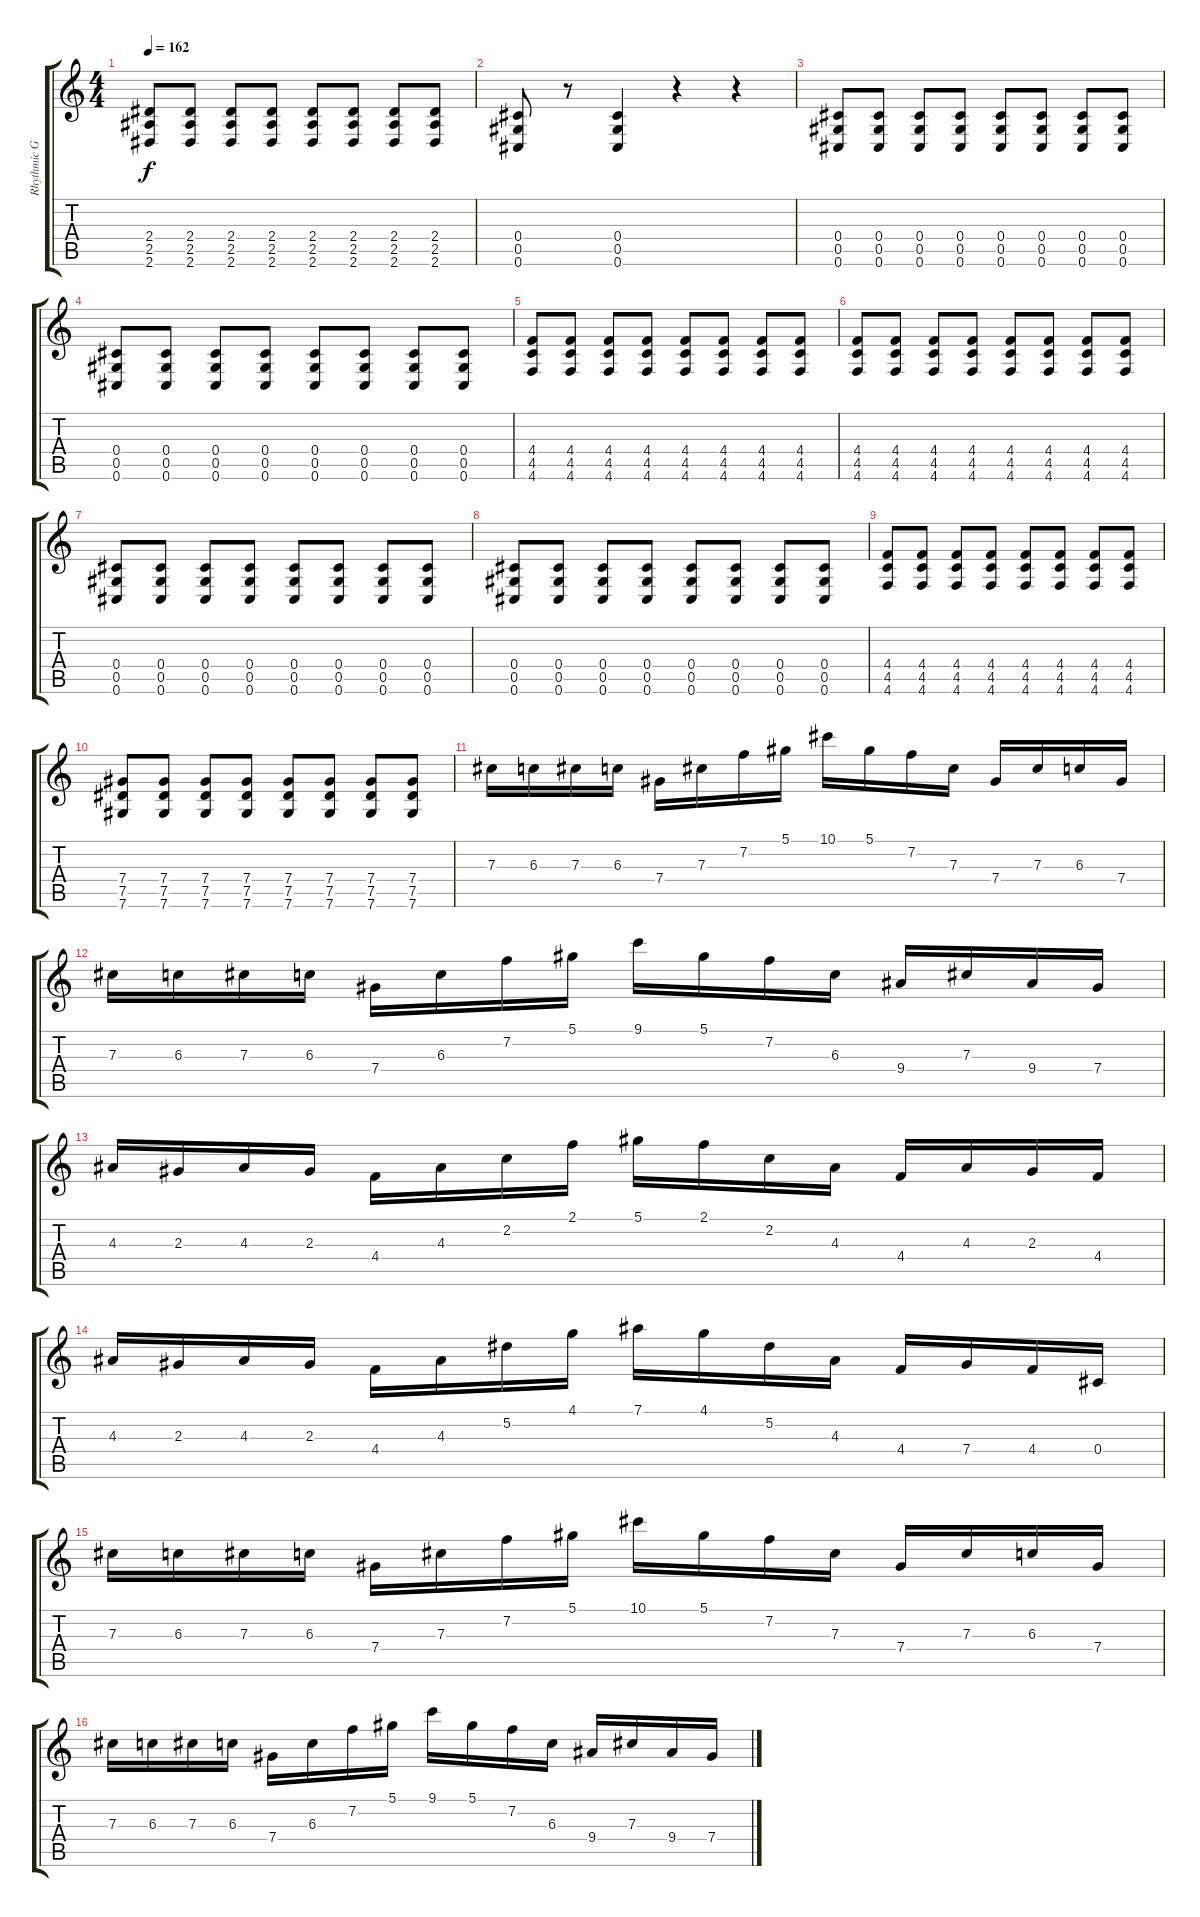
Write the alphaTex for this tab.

\track ("Rhythmic Guitar" "Rhythmic G") {instrument distortionguitar}
\staff {score tabs}
\tuning (Eb4 Bb3 Gb3 Db3 Ab2 Db2) {hide}
\ts (4 4)
\tempo 162
\clef g2
\ks c
(2.4 2.5 2.6).8{dy f} (2.4 2.5 2.6).8 (2.4 2.5 2.6).8 (2.4 2.5 2.6).8 (2.4 2.5 2.6).8 (2.4 2.5 2.6).8 (2.4 2.5 2.6).8 (2.4 2.5 2.6).8 |
(0.4 0.5 0.6).8 r.8 (0.4 0.5 0.6).4 r.4 r.4 |
(0.4 0.5 0.6).8 (0.4 0.5 0.6).8 (0.4 0.5 0.6).8 (0.4 0.5 0.6).8 (0.4 0.5 0.6).8 (0.4 0.5 0.6).8 (0.4 0.5 0.6).8 (0.4 0.5 0.6).8 |
(0.4 0.5 0.6).8 (0.4 0.5 0.6).8 (0.4 0.5 0.6).8 (0.4 0.5 0.6).8 (0.4 0.5 0.6).8 (0.4 0.5 0.6).8 (0.4 0.5 0.6).8 (0.4 0.5 0.6).8 |
(4.4 4.5 4.6).8 (4.4 4.5 4.6).8 (4.4 4.5 4.6).8 (4.4 4.5 4.6).8 (4.4 4.5 4.6).8 (4.4 4.5 4.6).8 (4.4 4.5 4.6).8 (4.4 4.5 4.6).8 |
(4.4 4.5 4.6).8 (4.4 4.5 4.6).8 (4.4 4.5 4.6).8 (4.4 4.5 4.6).8 (4.4 4.5 4.6).8 (4.4 4.5 4.6).8 (4.4 4.5 4.6).8 (4.4 4.5 4.6).8 |
(0.4 0.5 0.6).8 (0.4 0.5 0.6).8 (0.4 0.5 0.6).8 (0.4 0.5 0.6).8 (0.4 0.5 0.6).8 (0.4 0.5 0.6).8 (0.4 0.5 0.6).8 (0.4 0.5 0.6).8 |
(0.4 0.5 0.6).8 (0.4 0.5 0.6).8 (0.4 0.5 0.6).8 (0.4 0.5 0.6).8 (0.4 0.5 0.6).8 (0.4 0.5 0.6).8 (0.4 0.5 0.6).8 (0.4 0.5 0.6).8 |
(4.4 4.5 4.6).8 (4.4 4.5 4.6).8 (4.4 4.5 4.6).8 (4.4 4.5 4.6).8 (4.4 4.5 4.6).8 (4.4 4.5 4.6).8 (4.4 4.5 4.6).8 (4.4 4.5 4.6).8 |
(7.4 7.5 7.6).8 (7.4 7.5 7.6).8 (7.4 7.5 7.6).8 (7.4 7.5 7.6).8 (7.4 7.5 7.6).8 (7.4 7.5 7.6).8 (7.4 7.5 7.6).8 (7.4 7.5 7.6).8 |
7.3.16 6.3.16 7.3.16 6.3.16 7.4.16 7.3.16 7.2.16 5.1.16 10.1.16 5.1.16 7.2.16 7.3.16 7.4.16 7.3.16 6.3.16 7.4.16 |
7.3.16 6.3.16 7.3.16 6.3.16 7.4.16 6.3.16 7.2.16 5.1.16 9.1.16 5.1.16 7.2.16 6.3.16 9.4.16 7.3.16 9.4.16 7.4.16 |
4.3.16 2.3.16 4.3.16 2.3.16 4.4.16 4.3.16 2.2.16 2.1.16 5.1.16 2.1.16 2.2.16 4.3.16 4.4.16 4.3.16 2.3.16 4.4.16 |
4.3.16 2.3.16 4.3.16 2.3.16 4.4.16 4.3.16 5.2.16 4.1.16 7.1.16 4.1.16 5.2.16 4.3.16 4.4.16 7.4.16 4.4.16 0.4.16 |
7.3.16 6.3.16 7.3.16 6.3.16 7.4.16 7.3.16 7.2.16 5.1.16 10.1.16 5.1.16 7.2.16 7.3.16 7.4.16 7.3.16 6.3.16 7.4.16 |
7.3.16 6.3.16 7.3.16 6.3.16 7.4.16 6.3.16 7.2.16 5.1.16 9.1.16 5.1.16 7.2.16 6.3.16 9.4.16 7.3.16 9.4.16 7.4.16
